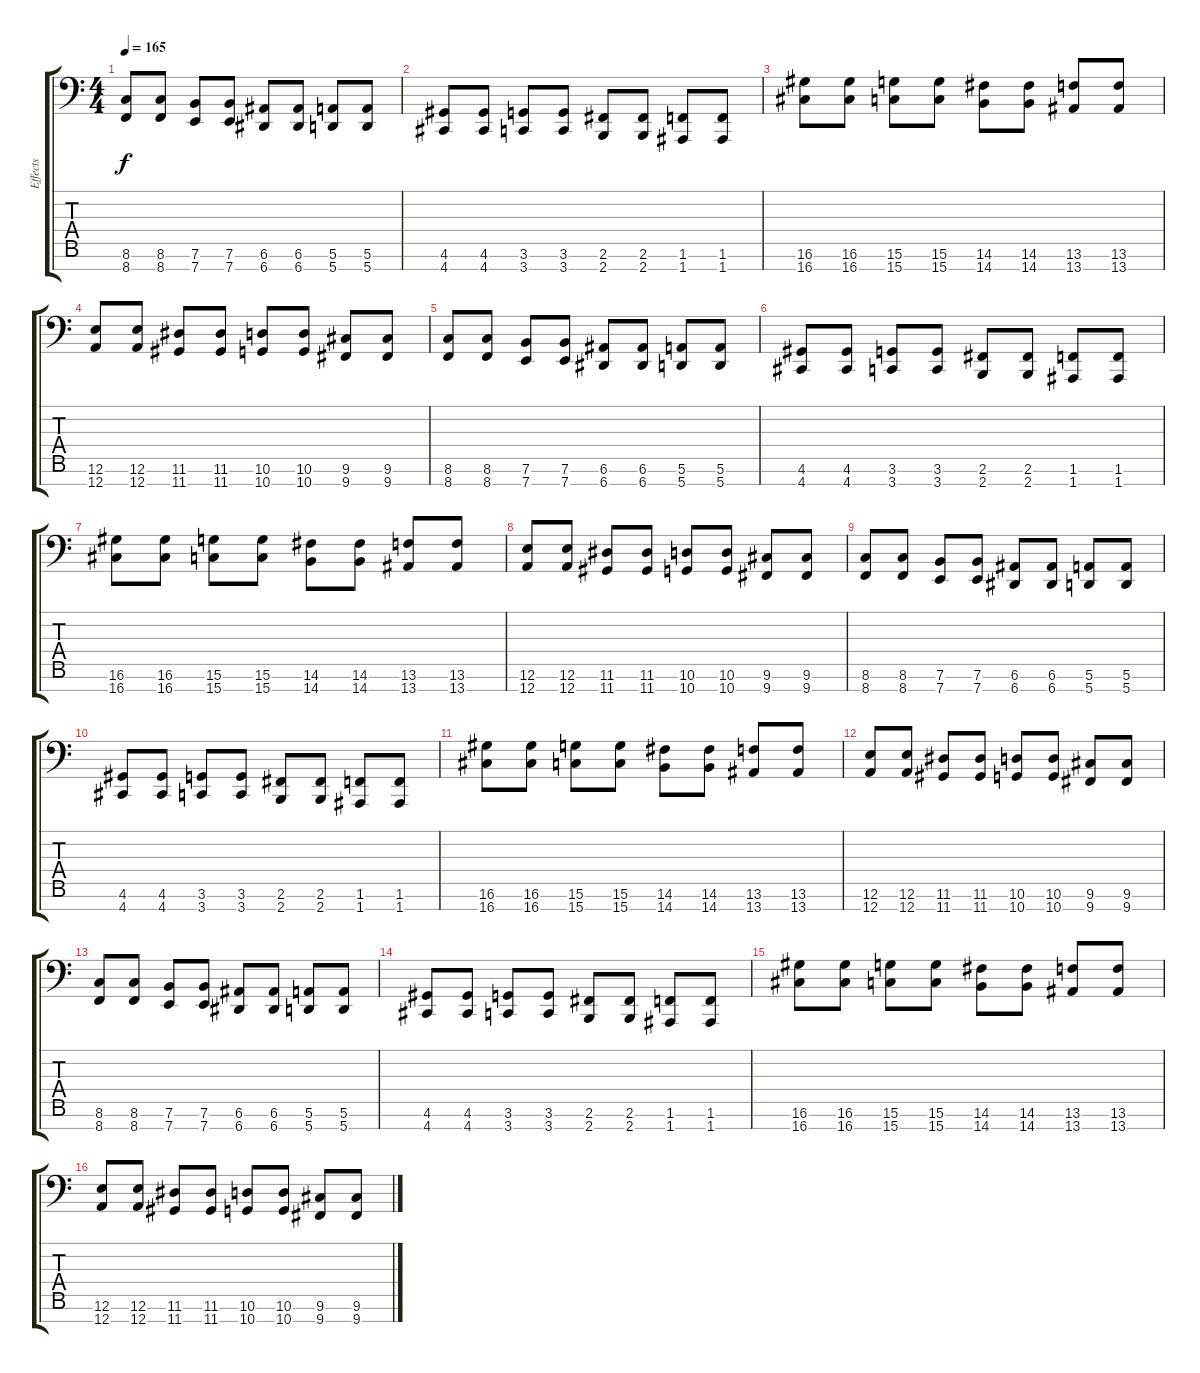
\track ("Effects" "Effects") {instrument guitarfretnoise}
\staff {score tabs}
\tuning (E4 B3 G3 D3 A2 E2 A1) {hide}
\ts (4 4)
\tempo 165
\clef f4
\ks c
(8.6 8.7).8{dy f} (8.6 8.7).8 (7.6 7.7).8 (7.6 7.7).8 (6.6 6.7).8 (6.6 6.7).8 (5.6 5.7).8 (5.6 5.7).8 |
(4.6 4.7).8 (4.6 4.7).8 (3.6 3.7).8 (3.6 3.7).8 (2.6 2.7).8 (2.6 2.7).8 (1.6 1.7).8 (1.6 1.7).8 |
(16.6 16.7).8 (16.6 16.7).8 (15.6 15.7).8 (15.6 15.7).8 (14.6 14.7).8 (14.6 14.7).8 (13.6 13.7).8 (13.6 13.7).8 |
(12.6 12.7).8 (12.6 12.7).8 (11.6 11.7).8 (11.6 11.7).8 (10.6 10.7).8 (10.6 10.7).8 (9.6 9.7).8 (9.6 9.7).8 |
(8.6 8.7).8 (8.6 8.7).8 (7.6 7.7).8 (7.6 7.7).8 (6.6 6.7).8 (6.6 6.7).8 (5.6 5.7).8 (5.6 5.7).8 |
(4.6 4.7).8 (4.6 4.7).8 (3.6 3.7).8 (3.6 3.7).8 (2.6 2.7).8 (2.6 2.7).8 (1.6 1.7).8 (1.6 1.7).8 |
(16.6 16.7).8 (16.6 16.7).8 (15.6 15.7).8 (15.6 15.7).8 (14.6 14.7).8 (14.6 14.7).8 (13.6 13.7).8 (13.6 13.7).8 |
(12.6 12.7).8 (12.6 12.7).8 (11.6 11.7).8 (11.6 11.7).8 (10.6 10.7).8 (10.6 10.7).8 (9.6 9.7).8 (9.6 9.7).8 |
(8.6 8.7).8 (8.6 8.7).8 (7.6 7.7).8 (7.6 7.7).8 (6.6 6.7).8 (6.6 6.7).8 (5.6 5.7).8 (5.6 5.7).8 |
(4.6 4.7).8 (4.6 4.7).8 (3.6 3.7).8 (3.6 3.7).8 (2.6 2.7).8 (2.6 2.7).8 (1.6 1.7).8 (1.6 1.7).8 |
(16.6 16.7).8 (16.6 16.7).8 (15.6 15.7).8 (15.6 15.7).8 (14.6 14.7).8 (14.6 14.7).8 (13.6 13.7).8 (13.6 13.7).8 |
(12.6 12.7).8 (12.6 12.7).8 (11.6 11.7).8 (11.6 11.7).8 (10.6 10.7).8 (10.6 10.7).8 (9.6 9.7).8 (9.6 9.7).8 |
(8.6 8.7).8 (8.6 8.7).8 (7.6 7.7).8 (7.6 7.7).8 (6.6 6.7).8 (6.6 6.7).8 (5.6 5.7).8 (5.6 5.7).8 |
(4.6 4.7).8 (4.6 4.7).8 (3.6 3.7).8 (3.6 3.7).8 (2.6 2.7).8 (2.6 2.7).8 (1.6 1.7).8 (1.6 1.7).8 |
(16.6 16.7).8 (16.6 16.7).8 (15.6 15.7).8 (15.6 15.7).8 (14.6 14.7).8 (14.6 14.7).8 (13.6 13.7).8 (13.6 13.7).8 |
(12.6 12.7).8 (12.6 12.7).8 (11.6 11.7).8 (11.6 11.7).8 (10.6 10.7).8 (10.6 10.7).8 (9.6 9.7).8 (9.6 9.7).8
